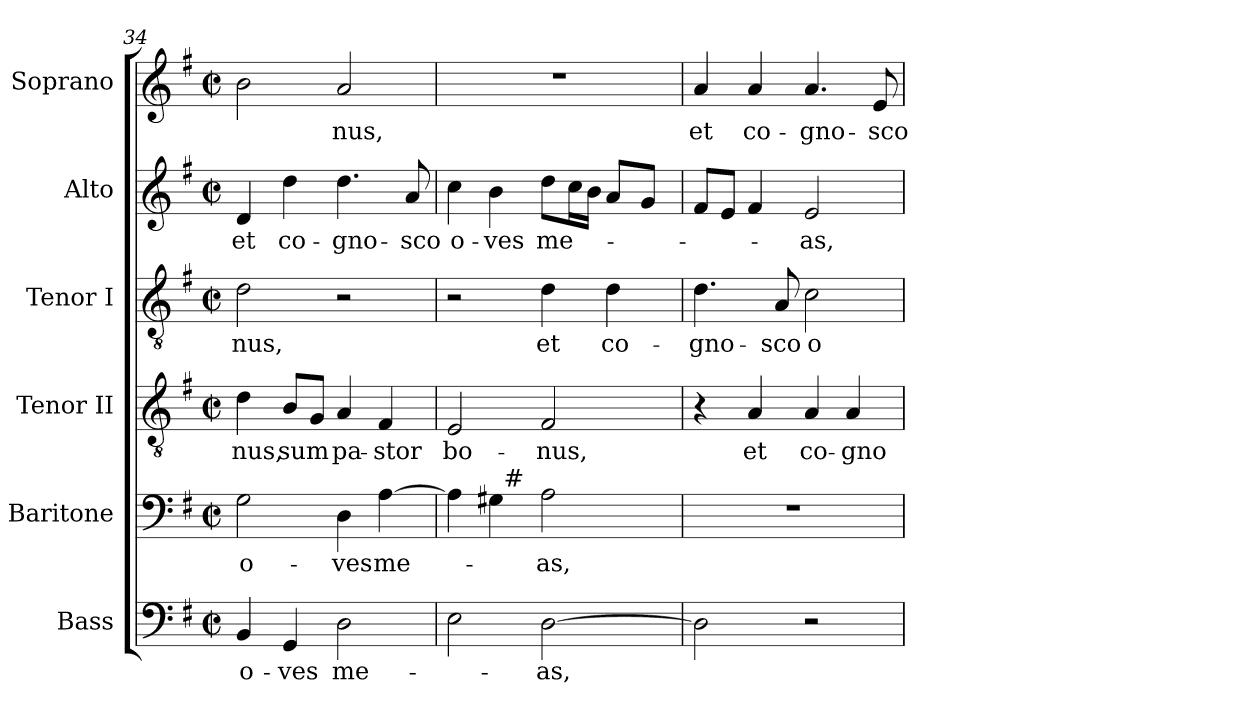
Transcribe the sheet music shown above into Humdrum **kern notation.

**kern	**text	**kern	**text	**kern	**text	**kern	**text	**kern	**text	**kern	**text
*part6	*part6	*part5	*part5	*part4	*part4	*part3	*part3	*part2	*part2	*part1	*part1
*staff6	*staff6	*staff5	*staff5	*staff4	*staff4	*staff3	*staff3	*staff2	*staff2	*staff1	*staff1
*I"Bass	*	*I"Baritone	*	*I"Tenor II	*	*I"Tenor I	*	*I"Alto	*	*I"Soprano	*
*I'B.	*	*I'B.	*	*I'T.	*	*I'T.	*	*I'A.	*	*I'S.	*
*clefF4	*	*clefF4	*	*clefGv2	*	*clefGv2	*	*clefG2	*	*clefG2	*
*	*	*	*	*ITrd7c12	*	*ITrd7c12	*	*	*	*	*
*k[f#]	*	*k[f#]	*	*k[f#]	*	*k[f#]	*	*k[f#]	*	*k[f#]	*
*G:	*	*G:	*	*G:	*	*G:	*	*G:	*	*G:	*
*M2/2	*	*M2/2	*	*M2/2	*	*M2/2	*	*M2/2	*	*M2/2	*
*met(c|)	*	*met(c|)	*	*met(c|)	*	*met(c|)	*	*met(c|)	*	*met(c|)	*
=34	=34	=34	=34	=34	=34	=34	=34	=34	=34	=34	=34
!	!LO:LY:b:color=#000000	!	!	!	!	!	!	!	!	!	!
!	!	!	!LO:LY:b:color=#000000	!	!	!	!	!	!	!	!
!	!	!	!	!	!LO:LY:b:color=#000000	!	!	!	!	!	!
!	!	!	!	!	!	!	!LO:LY:b:color=#000000	!	!	!	!
!	!	!	!	!	!	!	!	!	!LO:LY:b:color=#000000	!	!
4BBi/	o-	2Gi\	o-	4Di\	-nus,	2Di\	-nus,	4di/	et	2bi\	.
!	!LO:LY:b:color=#000000	!	!	!	!	!	!	!	!	!	!
!	!	!	!	!	!LO:LY:b:color=#000000	!	!	!	!	!	!
!	!	!	!	!	!	!	!	!	!LO:LY:b:color=#000000	!	!
4GGi/	-ves	.	.	8BBi/L	sum	.	.	4ddi\	co-	.	.
.	.	.	.	8GGi/J	.	.	.	.	.	.	.
!	!LO:LY:b:color=#000000	!	!	!	!	!	!	!	!	!	!
!	!	!	!LO:LY:b:color=#000000	!	!	!	!	!	!	!	!
!	!	!	!	!	!LO:LY:b:color=#000000	!	!	!	!	!	!
!	!	!	!	!	!	!	!	!	!LO:LY:b:color=#000000	!	!
!	!	!	!	!	!	!	!	!	!	!	!LO:LY:b:color=#000000
2Di\	me-	4Di\	-ves	4AAi/	pa-	2r	.	4.ddi\	-gno-	2ai/	-nus,
!	!	!	!LO:LY:b:color=#000000	!	!	!	!	!	!	!	!
!	!	!	!	!	!LO:LY:b:color=#000000	!	!	!	!	!	!
.	.	[>4Ai\	me-	4FF#i/	-stor	.	.	.	.	.	.
!	!	!	!	!	!	!	!	!	!LO:LY:b:color=#000000	!	!
.	.	.	.	.	.	.	.	8ai/	-sco	.	.
!!LO:LB:g=z
=35	=35	=35	=35	=35	=35	=35	=35	=35	=35	=35	=35
!	!	!	!	!	!LO:LY:b:color=#000000	!	!	!	!	!	!
!	!	!	!	!	!	!	!	!	!LO:LY:b:color=#000000	!	!
*	*	*^	*	*	*	*	*	*	*	*	*
2Ei\	.	4Ai\]	4ryy	.	2EEi/	bo-	2r	.	4cci\	o-	1r	.
!	!	!	!	!	!	!	!	!	!	!LO:LY:b:color=#000000	!	!
.	.	4G#i\	32ryy	.	.	.	.	.	4bi\	-ves	.	.
.	.	.	256ryy	.	.	.	.	.	.	.	.	.
!	!	!	!LO:TX:a:t=#	!	!	!	!	!	!	!	!	!
.	.	.	2ryy	.	.	.	.	.	.	.	.	.
!	!LO:LY:b:color=#000000	!	!	!	!	!	!	!	!	!	!	!
!	!	!	!	!LO:LY:b:color=#000000	!	!	!	!	!	!	!	!
!	!	!	!	!	!	!LO:LY:b:color=#000000	!	!	!	!	!	!
!	!	!	!	!	!	!	!	!LO:LY:b:color=#000000	!	!	!	!
!	!	!	!	!	!	!	!	!	!	!LO:LY:b:color=#000000	!	!
[>2Di\	-as,	2Ai\	.	-as,	2FF#i/	-nus,	4Di\	et	8ddi\L	me-	.	.
.	.	.	.	.	.	.	.	.	16cci\L	.	.	.
.	.	.	.	.	.	.	.	.	16bi\JJ	.	.	.
!	!	!	!	!	!	!	!	!LO:LY:b:color=#000000	!	!	!	!
.	.	.	.	.	.	.	4Di\	co-	8ai/L	.	.	.
.	.	.	8ryy	.	.	.	.	.	.	.	.	.
.	.	.	.	.	.	.	.	.	8gi/J	.	.	.
.	.	.	16ryy	.	.	.	.	.	.	.	.	.
.	.	.	64..ryy	.	.	.	.	.	.	.	.	.
*	*	*v	*v	*	*	*	*	*	*	*	*	*
=36	=36	=36	=36	=36	=36	=36	=36	=36	=36	=36	=36
*	*	*^	*	*	*	*	*	*	*	*	*
!	!	!	!	!	!	!	!	!LO:LY:b:color=#000000	!	!	!	!
*	*	*v	*v	*	*	*	*	*	*	*	*	*
*	*	*^	*	*	*	*	*	*	*	*	*
!	!	!	!	!	!	!	!	!	!	!	!	!LO:LY:b:color=#000000
*	*	*v	*v	*	*	*	*	*	*	*	*	*
2Di\]	.	1r	.	4r	.	4.Di\	-gno-	8f#i/L	.	4ai/	et
.	.	.	.	.	.	.	.	8ei/J	.	.	.
!	!	!	!	!	!LO:LY:b:color=#000000	!	!	!	!	!	!
!	!	!	!	!	!	!	!	!	!	!	!LO:LY:b:color=#000000
.	.	.	.	4AAi/	et	.	.	4f#i/	.	4ai/	co-
!	!	!	!	!	!	!	!LO:LY:b:color=#000000	!	!	!	!
.	.	.	.	.	.	8AAi/	-sco	.	.	.	.
!	!	!	!	!	!LO:LY:b:color=#000000	!	!	!	!	!	!
!	!	!	!	!	!	!	!LO:LY:b:color=#000000	!	!	!	!
!	!	!	!	!	!	!	!	!	!LO:LY:b:color=#000000	!	!
!	!	!	!	!	!	!	!	!	!	!	!LO:LY:b:color=#000000
2r	.	.	.	4AAi/	co-	2Ci\	o-	2ei/	-as,	4.ai/	-gno-
!	!	!	!	!	!LO:LY:b:color=#000000	!	!	!	!	!	!
.	.	.	.	4AAi/	-gno-	.	.	.	.	.	.
!	!	!	!	!	!	!	!	!	!	!	!LO:LY:b:color=#000000
.	.	.	.	.	.	.	.	.	.	8ei/	-sco
=	=	=	=	=	=	=	=	=	=	=	=
*-	*-	*-	*-	*-	*-	*-	*-	*-	*-	*-	*-
